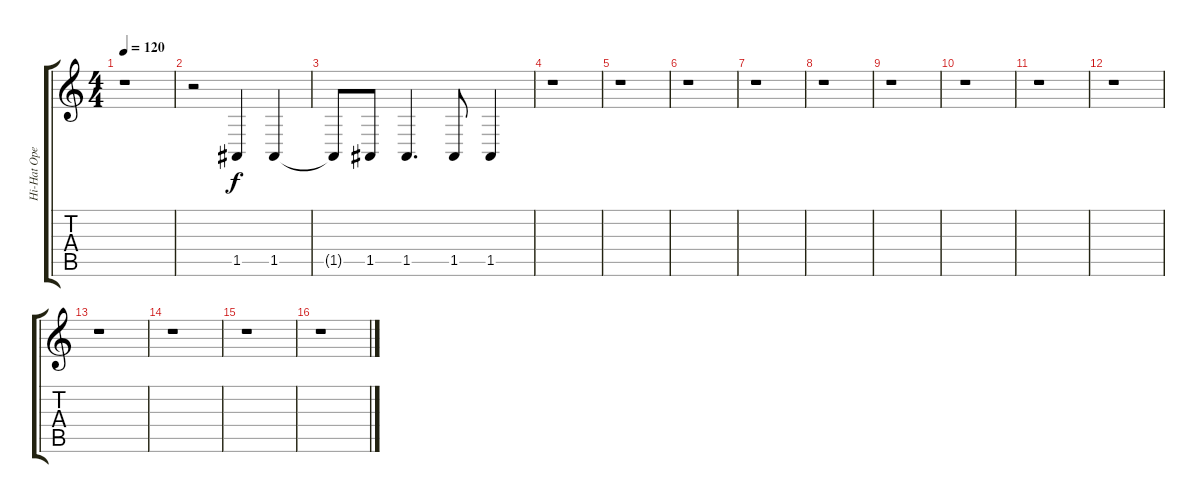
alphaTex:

\track ("Hi-Hat Open" "Hi-Hat Ope") {instrument acousticgrandpiano}
\staff {score tabs}
\tuning (E4 B3 G3 D3 A2 E2) {hide}
\ts (4 4)
\tempo 120
\clef g2
\ks c
r.1{dy fff} |
r.2 1.5.4{dy f} 1.5.4 |
1.5{t}.8 1.5.8 1.5.4{d} 1.5.8 1.5.4 |
r.1 |
r.1 |
r.1 |
r.1 |
r.1 |
r.1 |
r.1 |
r.1 |
r.1 |
r.1 |
r.1 |
r.1 |
r.1
